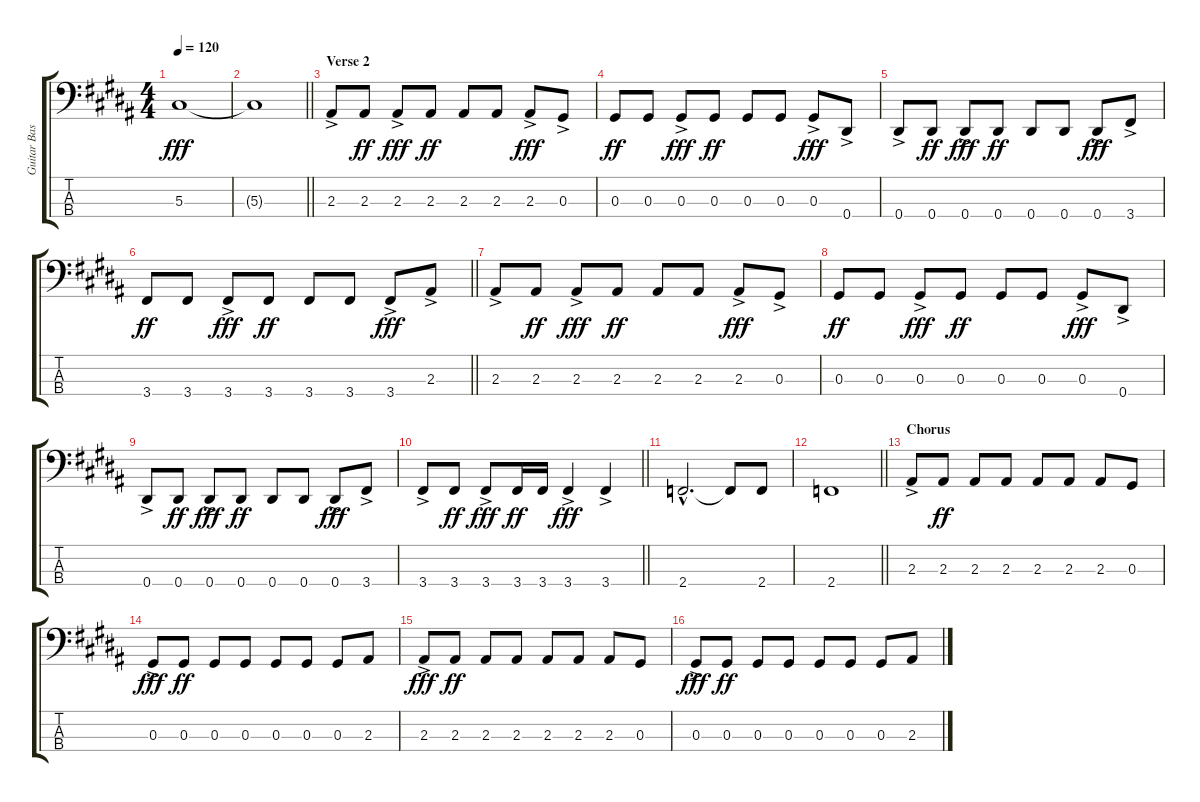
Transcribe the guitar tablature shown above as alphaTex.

\track ("Guitar Bass" "Guitar Bas") {instrument electricbassfinger}
\staff {score tabs}
\tuning (Gb2 Db2 Ab1 Eb1) {hide}
\ts (4 4)
\tempo 120
\clef f4
\ks b
5.3.1{dy fff} |
\barLineRight lightlight
5.3{t}.1 |
\section ("" "Verse 2")
2.3{ac}.8 2.3.8{dy ff} 2.3{ac}.8{dy fff} 2.3.8{dy ff} 2.3.8 2.3.8 2.3{ac}.8{dy fff} 0.3{ac}.8 |
0.3.8{dy ff} 0.3.8 0.3{ac}.8{dy fff} 0.3.8{dy ff} 0.3.8 0.3.8 0.3{ac}.8{dy fff} 0.4{ac}.8 |
0.4{ac}.8 0.4.8{dy ff} 0.4{ac}.8{dy fff} 0.4.8{dy ff} 0.4.8 0.4.8 0.4{ac}.8{dy fff} 3.4{ac}.8 |
\barLineRight lightlight
3.4.8{dy ff} 3.4.8 3.4{ac}.8{dy fff} 3.4.8{dy ff} 3.4.8 3.4.8 3.4{ac}.8{dy fff} 2.3{ac}.8 |
2.3{ac}.8 2.3.8{dy ff} 2.3{ac}.8{dy fff} 2.3.8{dy ff} 2.3.8 2.3.8 2.3{ac}.8{dy fff} 0.3{ac}.8 |
0.3.8{dy ff} 0.3.8 0.3{ac}.8{dy fff} 0.3.8{dy ff} 0.3.8 0.3.8 0.3{ac}.8{dy fff} 0.4{ac}.8 |
0.4{ac}.8 0.4.8{dy ff} 0.4{ac}.8{dy fff} 0.4.8{dy ff} 0.4.8 0.4.8 0.4{ac}.8{dy fff} 3.4{ac}.8 |
\barLineRight lightlight
3.4{ac}.8 3.4.8{dy ff} 3.4{ac}.8{dy fff} 3.4.16{dy ff} 3.4.16 3.4{ac}.4{dy fff} 3.4{ac}.4 |
2.4{hac}.2{d} 2.4{t}.8 2.4.8 |
\barLineRight lightlight
2.4.1 |
\section ("" "Chorus")
2.3{ac}.8 2.3.8{dy ff} 2.3.8 2.3.8 2.3.8 2.3.8 2.3.8 0.3.8 |
0.3{ac}.8{dy fff} 0.3.8{dy ff} 0.3.8 0.3.8 0.3.8 0.3.8 0.3.8 2.3.8 |
2.3{ac}.8{dy fff} 2.3.8{dy ff} 2.3.8 2.3.8 2.3.8 2.3.8 2.3.8 0.3.8 |
0.3{ac}.8{dy fff} 0.3.8{dy ff} 0.3.8 0.3.8 0.3.8 0.3.8 0.3.8 2.3.8
